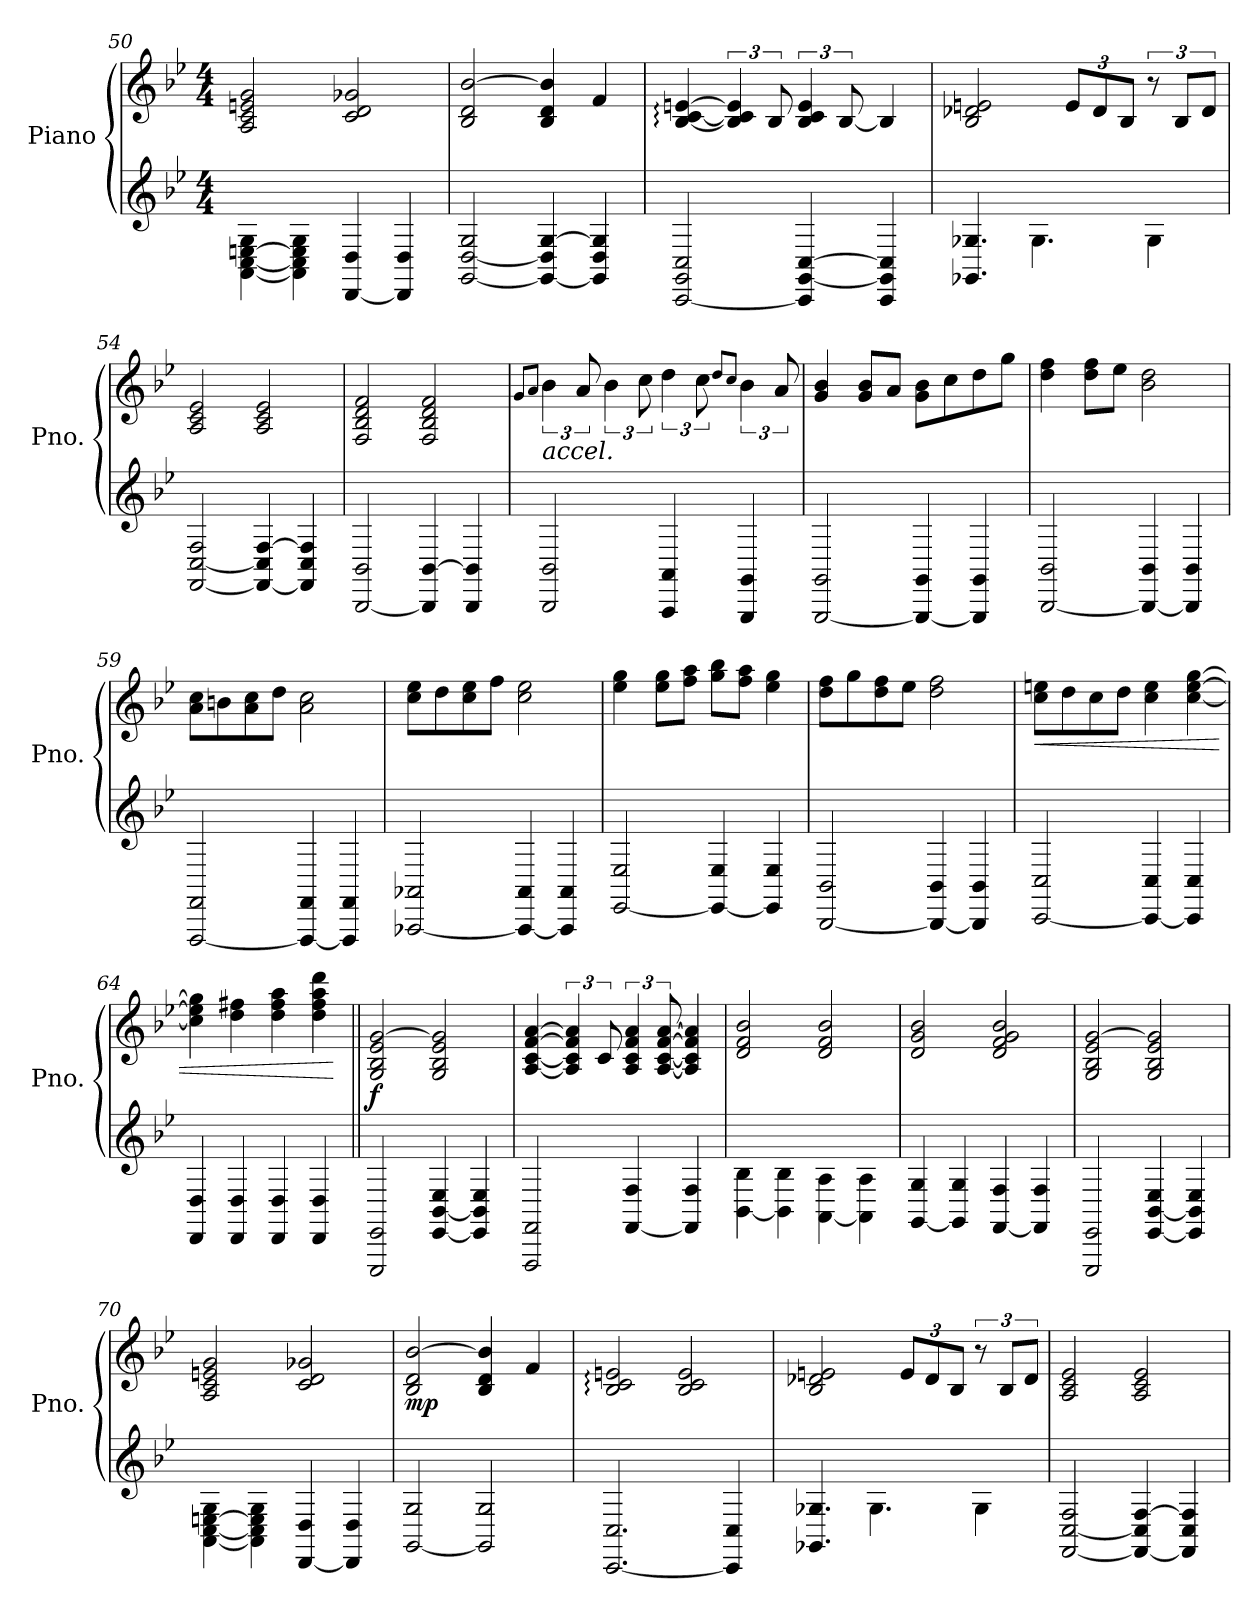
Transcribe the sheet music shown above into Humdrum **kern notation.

**kern	**kern	**dynam
*part1	*part1	*part1
*staff2	*staff1	*staff1/2
*I"Piano	*	*
*I'Pno.	*	*
*clefG2	*clefG2	*
*k[b-e-]	*k[b-e-]	*
*M4/4	*M4/4	*
=50	=50	=50
[4AA\ [4C\ [4En\ 4G\	2A/ 2c/ 2en/ 2g/	.
4AA\] 4C\] 4E\] 4G\	.	.
[4DD/ 4D/	2c/ 2d/ 2g-X/	.
4DD/] 4D/	.	.
=51	=51	=51
[2GG/ [2D/ 2G/	2B-/ 2d/ [2b-/	.
4GG/_ 4D/] [4G/	4B-/ 4d/ 4b-/]	.
4GG/] 4D/ 4G/]	4f/	.
!!LO:LB:g=z
=52	=52	=52
[2CC/ 2GG/ 2C/	[4B-/: [4c/: [4en/:	.
.	6B-/] 6c/] 6e/]	.
.	12B-/	.
4CC/] [4GG/ [4C/	6B-/ 6c/ 6e/	.
.	[12B-/	.
4CC/ 4GG/] 4C/]	4B-/]	.
=53	=53	=53
4.GG-X/ 4.G-X/	2B-/ 2d-X/ 2en/	.
4.G-\	.	.
*	*Xbrackettup	*
.	12e/L	.
.	12d-/	.
.	12B-/J	.
*	*brackettup	*
4G-\	12r	.
.	12B-/L	.
.	12d-/J	.
=54	=54	=54
[2FF/ [2C/ 2F/	2A/ 2c/ 2e-/	.
4FF/_ 4C/] [4F/	2A/ 2c/ 2e-/	.
4FF/] 4C/ 4F/]	.	.
=55	=55	=55
[2BBB-/ 2BB-/	2F/ 2B-/ 2d/ 2f/	.
4BBB-/] [4BB-/	2F/ 2B-/ 2d/ 2f/	.
4BBB-/ 4BB-/]	.	.
=56	=56	=56
*	*MM128	*
.	8qg/L	.
.	8qa/J	.
!	!LO:TX:b:i:t=accel.	!
2BBB-/ 2BB-/	6b-\	.
*	*MM130	*
.	12a/	.
*	*MM132	*
.	6b-\	.
*	*MM134	*
.	12cc\	.
*	*MM136	*
4AAA/ 4AA/	6dd\	.
*	*MM138	*
.	12cc\	.
.	8qdd/L	.
.	8qcc/J	.
4GGG/ 4GG/	6b-\	.
.	12a/	.
!!LO:LB:g=z
=57	=57	=57
*	*MM140	*
[2GGG/ 2GG/	4g/ 4b-/	.
.	8g/ 8b-/L	.
.	8a/J	.
4GGG/_ 4GG/	8g\ 8b-\L	.
.	8cc\	.
4GGG/] 4GG/	8dd\	.
.	8gg\J	.
=58	=58	=58
[2BBB-/ 2BB-/	4dd\ 4ff\	.
.	8dd\ 8ff\L	.
.	8ee-\J	.
4BBB-/_ 4BB-/	2b-\ 2dd\	.
4BBB-/] 4BB-/	.	.
=59	=59	=59
[2FFF/ 2FF/	8a\ 8cc\L	.
.	8bn\	.
.	8a\ 8cc\	.
.	8dd\J	.
4FFF/_ 4FF/	2a\ 2cc\	.
4FFF/] 4FF/	.	.
=60	=60	=60
[2AAA-X/ 2AA-X/	8cc\ 8ee-\L	.
.	8dd\	.
.	8cc\ 8ee-\	.
.	8ff\J	.
4AAA-/_ 4AA-/	2cc\ 2ee-\	.
4AAA-/] 4AA-/	.	.
=61	=61	=61
[2EE-/ 2E-/	4ee-\ 4gg\	.
.	8ee-\ 8gg\L	.
.	8ff\ 8aa\J	.
4EE-/_ 4E-/	8gg\ 8bb-\L	.
.	8ff\ 8aa\J	.
4EE-/] 4E-/	4ee-\ 4gg\	.
=62	=62	=62
[2BBB-/ 2BB-/	8dd\ 8ff\L	.
.	8gg\	.
.	8dd\ 8ff\	.
.	8ee-\J	.
4BBB-/_ 4BB-/	2dd\ 2ff\	.
4BBB-/] 4BB-/	.	.
!!LO:LB:g=z
=63	=63	=63
!	!	!LO:HP:b
[2CC/ 2C/	8cc\ 8een\L	<
.	8dd\	.
.	8cc\	.
.	8dd\J	.
4CC/_ 4C/	4cc\ 4ee\	.
4CC/] 4C/	[4cc\ [4ee\ [4gg\	.
=64	=64	=64
4DD/ 4D/	4cc\] 4ee\] 4gg\]	.
4DD/ 4D/	4dd\ 4ff#X\	.
4DD/ 4D/	4dd\ 4ff#\ 4aa\	.
4DD/ 4D/	4dd\ 4ff#\ 4aa\ 4ddd\	.
.	.	[
=65||	=65||	=65||
*	*MM126	*
!	!	!LO:DY:b
2EEE-/ 2EE-/	2G/ 2B-/ 2e-/ [2g/	f
[4EE-/ [4BB-/ 4E-/	2G/ 2B-/ 2e-/ 2g/]	.
4EE-/] 4BB-/] 4E-/	.	.
=66	=66	=66
2FFF/ 2FF/	[4A/ [4c/ [4f/ [4a/	.
.	6A/] 6c/] 6f/] 6a/]	.
.	12c/	.
[4FF/ 4F/	6A/ 6c/ 6f/ 6a/	.
.	[12A/ [12c/ [12f/ [12a/	.
4FF/] 4F/	4A/] 4c/] 4f/] 4a/]	.
=67	=67	=67
[4BB-\ 4B-\	2d/ 2f/ 2b-/	.
4BB-\] 4B-\	.	.
[4AA\ 4A\	2d/ 2f/ 2b-/	.
4AA\] 4A\	.	.
=68	=68	=68
[4GG/ 4G/	2d/ 2g/ 2b-/	.
4GG/] 4G/	.	.
[4FF/ 4F/	2d/ 2f/ 2g/ 2b-/	.
4FF/] 4F/	.	.
=69	=69	=69
2EEE-/ 2EE-/	2G/ 2B-/ 2e-/ [2g/	.
[4EE-/ [4BB-/ 4E-/	2G/ 2B-/ 2e-/ 2g/]	.
4EE-/] 4BB-/] 4E-/	.	.
!!LO:PB:g=z
=70	=70	=70
[4AA\ [4C\ [4En\ 4G\	2A/ 2c/ 2en/ 2g/	.
4AA\] 4C\] 4E\] 4G\	.	.
[4DD/ 4D/	2c/ 2d/ 2g-X/	.
4DD/] 4D/	.	.
=71	=71	=71
!	!	!LO:DY:b
[2GG/ 2G/	2B-/ 2d/ [2b-/	mp
2GG/] 2G/	4B-/ 4d/ 4b-/]	.
.	4f/	.
=72	=72	=72
[2.CC/ 2.C/	2B-/: 2c/: 2en/:	.
.	2B-/ 2c/ 2e/	.
4CC/] 4C/	.	.
=73	=73	=73
4.GG-X/ 4.G-X/	2B-/ 2d-X/ 2en/	.
4.G-\	.	.
*	*Xbrackettup	*
.	12e/L	.
.	12d-/	.
.	12B-/J	.
*	*brackettup	*
4G-\	12r	.
.	12B-/L	.
.	12d-/J	.
=74	=74	=74
[2FF/ [2C/ 2F/	2A/ 2c/ 2e-/	.
4FF/_ 4C/] [4F/	2A/ 2c/ 2e-/	.
4FF/] 4C/ 4F/]	.	.
=	=	=
*-	*-	*-
